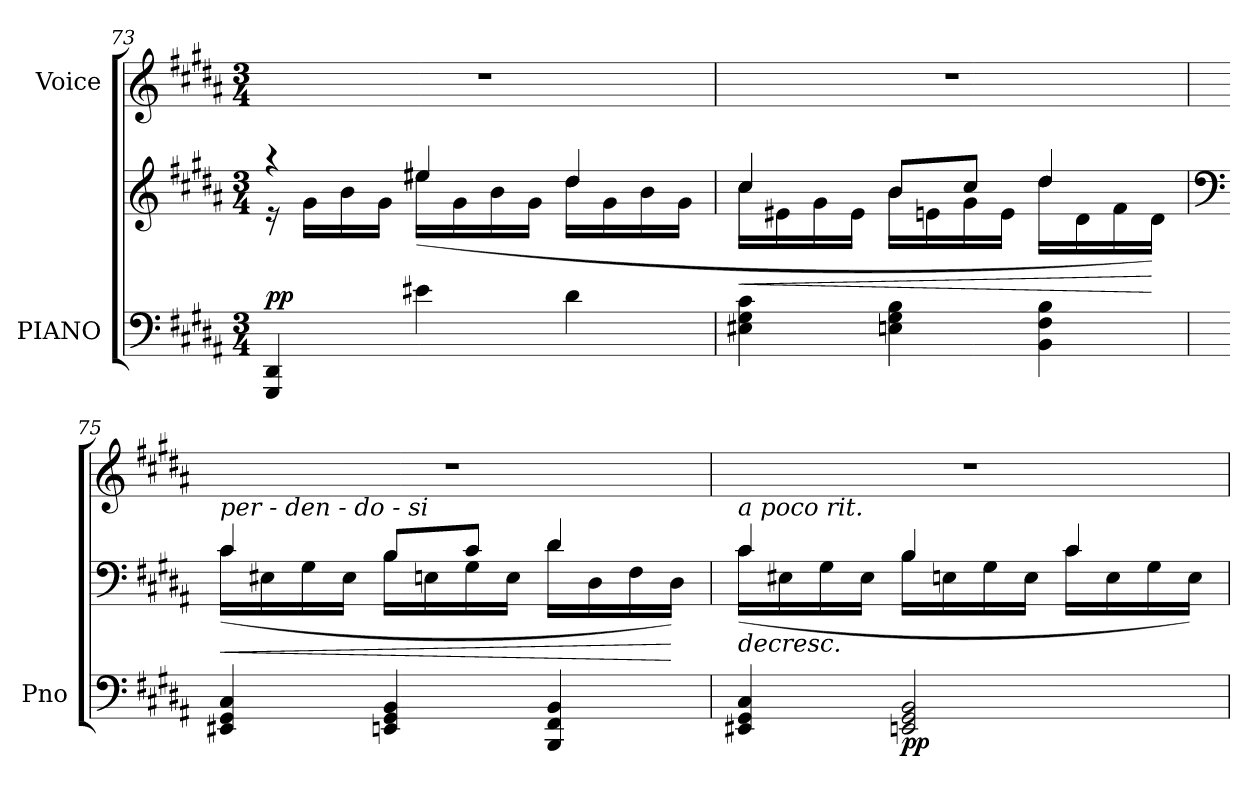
**kern	**kern	**dynam	**kern
*part2	*part2	*part2	*part1
*staff3	*staff2	*staff2/3	*staff1
*I"PIANO	*	*	*I"Voice
*I'Pno	*	*	*
!!LO:LB:g=z
*clefF4	*clefG2	*	*clefG2
*k[f#c#g#d#a#]	*k[f#c#g#d#a#]	*	*k[f#c#g#d#a#]
*M3/4	*M3/4	*	*M3/4
=73	=73	=73	=73
*	*^	*	*
!	!	!	!LO:DY:a=2	!
4GGG#/ 4DD#/	4r	16re	pp	2.r
.	.	16g#\LL	.	.
.	.	16b\	.	.
.	.	16g#\JJ	.	.
4e#X\	4ee#X/	(>16ee#\LL	.	.
.	.	16g#\	.	.
.	.	16b\	.	.
.	.	16g#\JJ	.	.
4d#\	4dd#/	16dd#\LL	.	.
.	.	16g#\	.	.
.	.	16b\	.	.
.	.	16g#\JJ	.	.
=74	=74	=74	=74	=74
!	!	!	!LO:HP:b	!
4E#X\ 4G#\ 4c#\	4cc#/	16cc#\LL	<	2.r
.	.	16e#X\	.	.
.	.	16g#\	.	.
.	.	16e#\JJ	.	.
4En\ 4G#\ 4B\	8b/L	16b\LL	.	.
.	.	16en\	.	.
.	8cc#/J	16g#\	.	.
.	.	16e\JJ	.	.
4BB\ 4F#\ 4B\	4dd#/	16dd#\LL	.	.
.	.	16d#\	.	.
.	.	16f#\	.	.
.	.	16d#\JJ)	[	.
=75	=75	=75	=75	=75
*	*clefF4	*	*	*
!	!LO:TX:a:i:t=per     -     den    -     do     -     si	!	!	!
!	!	!	!LO:HP:b	!
4EE#X/ 4GG#/ 4C#/	4c#/	(>16c#\LL	<	2.r
.	.	16E#X\	.	.
.	.	16G#\	.	.
.	.	16E#\JJ	.	.
4EEn/ 4GG#/ 4BB/	8B/L	16B\LL	.	.
.	.	16En\	.	.
.	8c#/J	16G#\	.	.
.	.	16E\JJ	.	.
4BBB/ 4FF#/ 4BB/	4d#/	16d#\LL	.	.
.	.	16D#\	.	.
.	.	16F#\	.	.
.	.	16D#\JJ)	[	.
!!LO:PB:g=z
=76	=76	=76	=76	=76
*	*	*	*	*MM108
!	!LO:TX:a:i:t=a  poco  rit.	!	!	!
!	!	!	!LO:HP:b	!
*	*	*	*	*^
4EE#X/ 4GG#/ 4C#/	4c#/	(>16c#\LL	>	2.r	4ryy
.	.	16E#X\	.	.	.
.	.	16G#\	.	.	.
.	.	16E#\JJ	.	.	.
*	*	*	*	*MM104	*
!	!	!	!LO:DY:b=2	!	!
2EEn/ 2GG#/ 2BB/	4B/	16B\LL	pp	.	2ryy
.	.	16En\	.	.	.
.	.	16G#\	.	.	.
.	.	16E\JJ	.	.	.
.	4c#/	16c#\LL	.	.	.
.	.	16E\	.	.	.
.	.	16G#\	.	.	.
.	.	16E\JJ)	]	.	.
*	*v	*v	*	*	*
*	*	*	*v	*v
=	=	=	=
*-	*-	*-	*-
